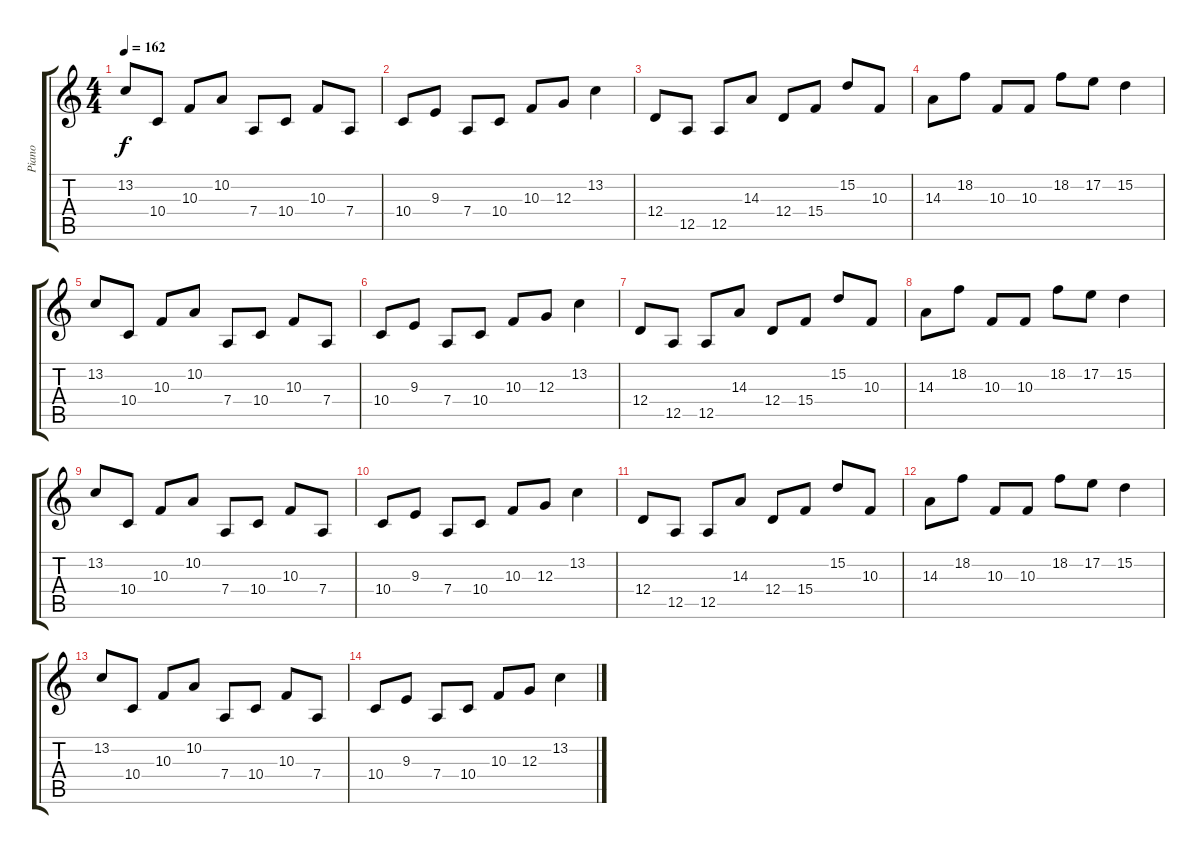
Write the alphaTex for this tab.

\track ("Piano" "Piano") {instrument acousticgrandpiano}
\staff {score tabs}
\tuning (E4 B3 G3 D3 A2 D2) {hide}
\ts (4 4)
\tempo 162
\clef g2
\ks c
13.2.8{dy f} 10.4.8 10.3.8 10.2.8 7.4.8 10.4.8 10.3.8 7.4.8 |
10.4.8 9.3.8 7.4.8 10.4.8 10.3.8 12.3.8 13.2.4 |
12.4.8 12.5.8 12.5.8 14.3.8 12.4.8 15.4.8 15.2.8 10.3.8 |
14.3.8 18.2.8 10.3.8 10.3.8 18.2.8 17.2.8 15.2.4 |
13.2.8 10.4.8 10.3.8 10.2.8 7.4.8 10.4.8 10.3.8 7.4.8 |
10.4.8 9.3.8 7.4.8 10.4.8 10.3.8 12.3.8 13.2.4 |
12.4.8 12.5.8 12.5.8 14.3.8 12.4.8 15.4.8 15.2.8 10.3.8 |
14.3.8 18.2.8 10.3.8 10.3.8 18.2.8 17.2.8 15.2.4 |
13.2.8 10.4.8 10.3.8 10.2.8 7.4.8 10.4.8 10.3.8 7.4.8 |
10.4.8 9.3.8 7.4.8 10.4.8 10.3.8 12.3.8 13.2.4 |
12.4.8 12.5.8 12.5.8 14.3.8 12.4.8 15.4.8 15.2.8 10.3.8 |
14.3.8 18.2.8 10.3.8 10.3.8 18.2.8 17.2.8 15.2.4 |
13.2.8 10.4.8 10.3.8 10.2.8 7.4.8 10.4.8 10.3.8 7.4.8 |
10.4.8 9.3.8 7.4.8 10.4.8 10.3.8 12.3.8 13.2.4
